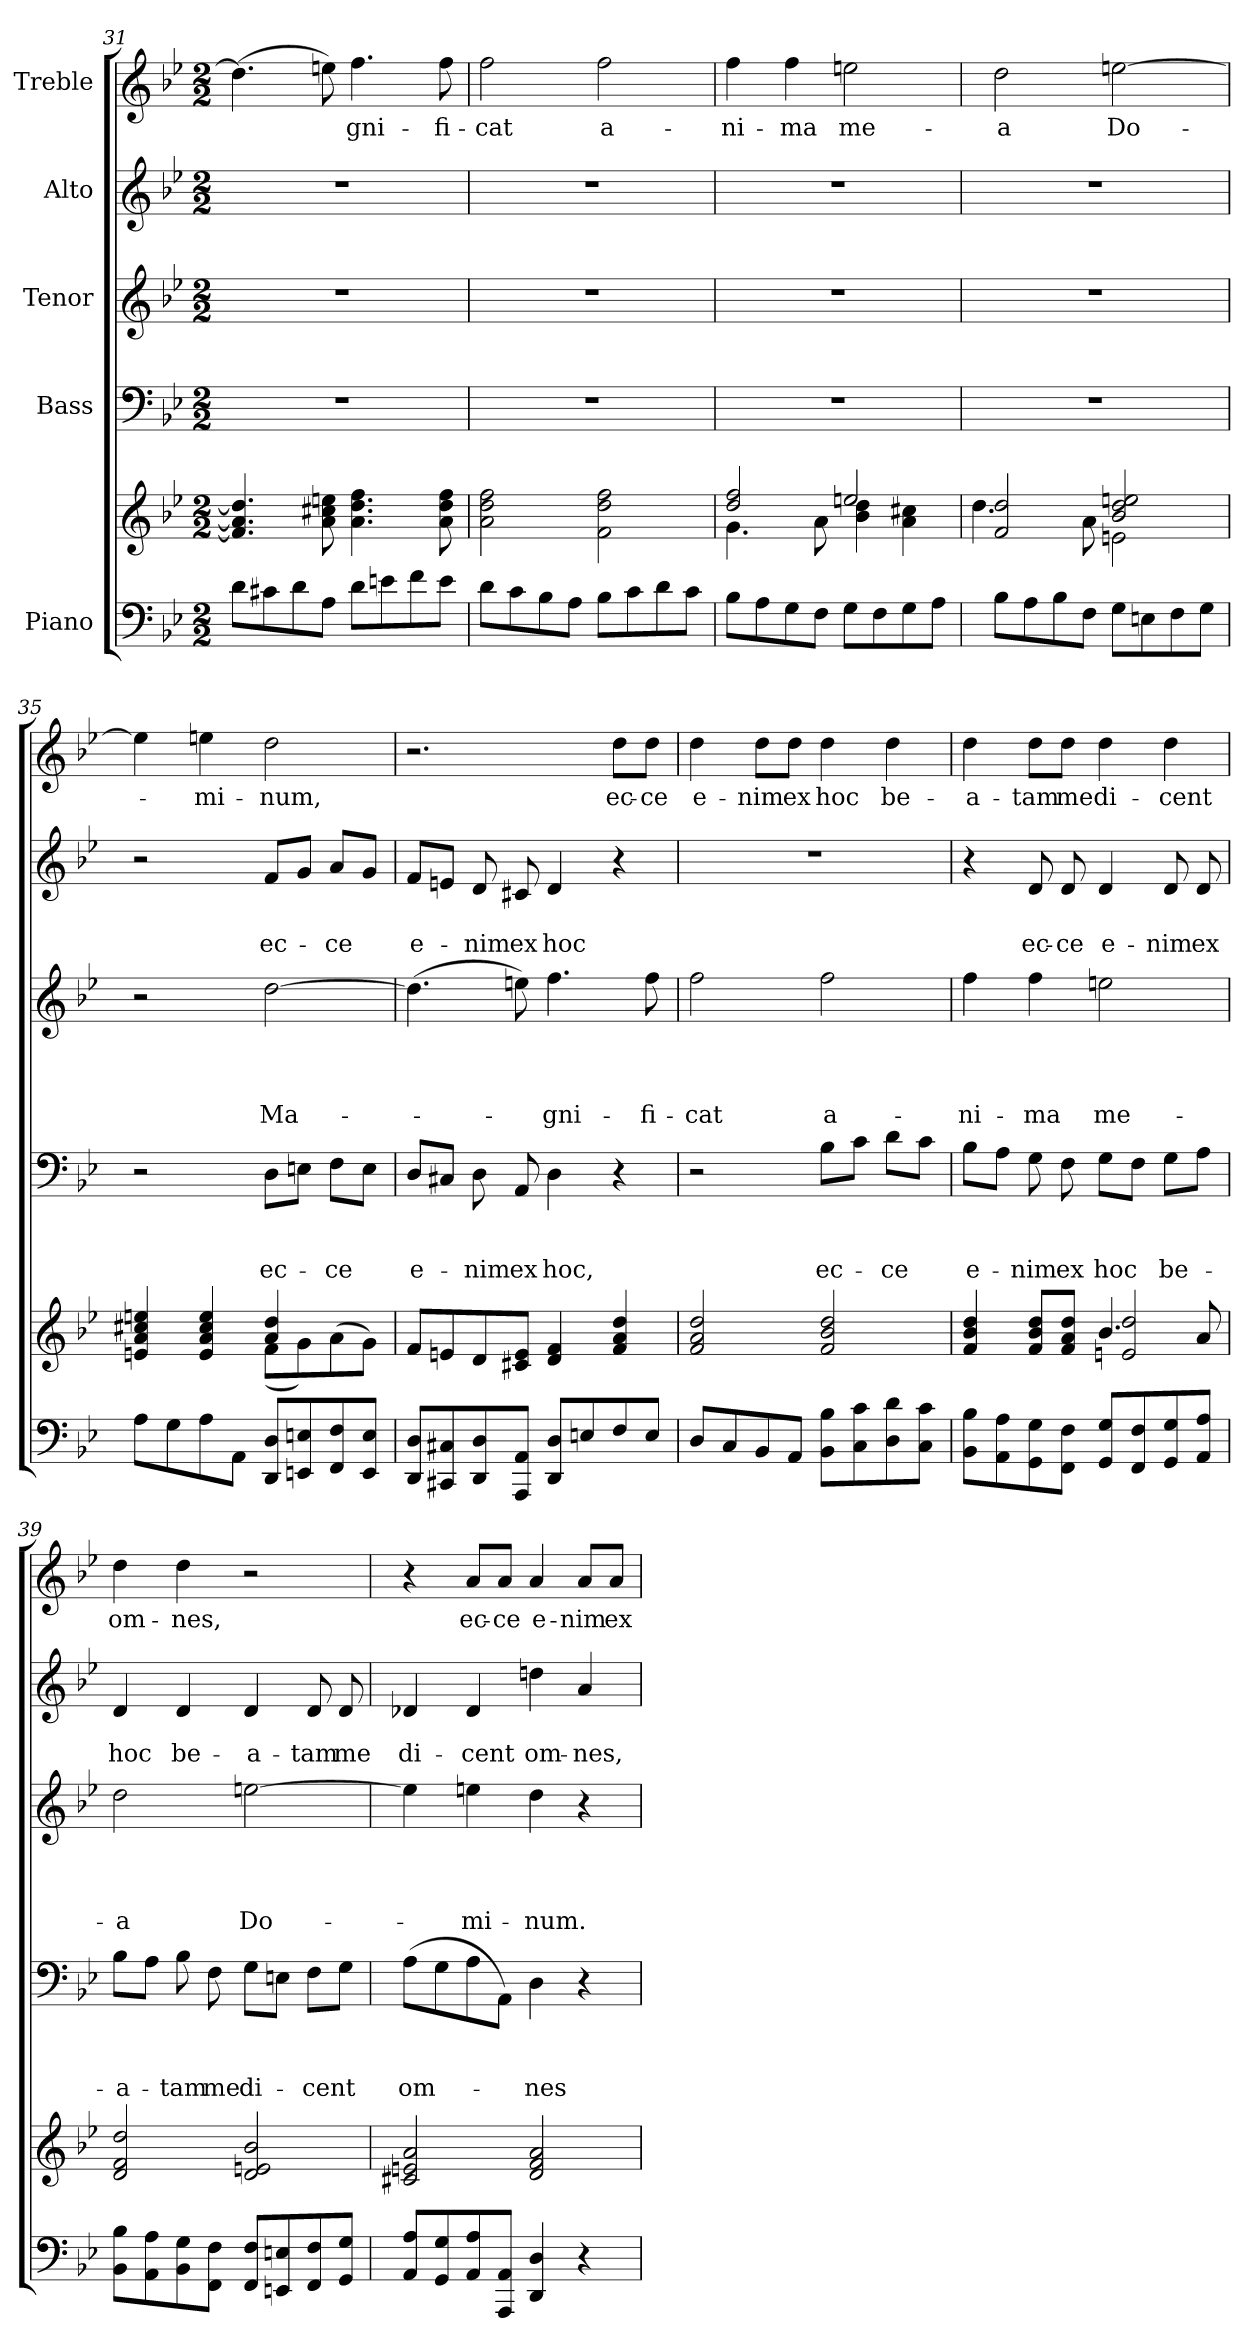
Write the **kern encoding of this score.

**kern	**kern	**kern	**text	**text	**text	**kern	**text	**text	**text	**text	**kern	**text	**text	**kern	**text
*part5	*part5	*part4	*part4	*part4	*part4	*part3	*part3	*part3	*part3	*part3	*part2	*part2	*part2	*part1	*part1
*staff6	*staff5	*staff4	*staff4	*staff4	*staff4	*staff3	*staff3	*staff3	*staff3	*staff3	*staff2	*staff2	*staff2	*staff1	*staff1
*I"Piano	*	*I"Bass	*	*	*	*I"Tenor	*	*	*	*	*I"Alto	*	*	*I"Treble	*
*clefF4	*clefG2	*clefF4	*	*	*	*clefG2	*	*	*	*	*clefG2	*	*	*clefG2	*
*	*	*	*	*	*	*ITrd7c12	*	*	*	*	*	*	*	*	*
*k[b-e-]	*k[b-e-]	*k[b-e-]	*	*	*	*k[b-e-]	*	*	*	*	*k[b-e-]	*	*	*k[b-e-]	*
*B-:	*B-:	*B-:	*	*	*	*B-:	*	*	*	*	*B-:	*	*	*B-:	*
*M2/2	*M2/2	*M2/2	*	*	*	*M2/2	*	*	*	*	*M2/2	*	*	*M2/2	*
=31	=31	=31	=31	=31	=31	=31	=31	=31	=31	=31	=31	=31	=31	=31	=31
*	*^	*	*	*	*	*	*	*	*	*	*	*	*	*	*
8d\L	4.f/] 4.a/] 4.dd/]	1ryy	1r	.	.	.	1r	.	.	.	.	1r	.	.	(>4.dd\]	.
8c#X\	.	.	.	.	.	.	.	.	.	.	.	.	.	.	.	.
8d\	.	.	.	.	.	.	.	.	.	.	.	.	.	.	.	.
8A\J	8a\ 8cc#X\ 8een\	.	.	.	.	.	.	.	.	.	.	.	.	.	8een\)	.
!	!	!	!	!	!	!	!	!	!	!	!	!	!	!	!	!LO:LY:b
8d\L	4.a\ 4.dd\ 4.ff\	.	.	.	.	.	.	.	.	.	.	.	.	.	4.ff\	-gni-
8en\	.	.	.	.	.	.	.	.	.	.	.	.	.	.	.	.
8f\	.	.	.	.	.	.	.	.	.	.	.	.	.	.	.	.
!	!	!	!	!	!	!	!	!	!	!	!	!	!	!	!	!LO:LY:b
8e\J	8a\ 8dd\ 8ff\	.	.	.	.	.	.	.	.	.	.	.	.	.	8ff\	-fi-
!!LO:PB:g=z
=32	=32	=32	=32	=32	=32	=32	=32	=32	=32	=32	=32	=32	=32	=32	=32	=32
!	!	!	!	!	!	!	!	!	!	!	!	!	!	!	!	!LO:LY:b
8d\L	2a\ 2dd\ 2ff\	1ryy	1r	.	.	.	1r	.	.	.	.	1r	.	.	2ff\	-cat
8c\	.	.	.	.	.	.	.	.	.	.	.	.	.	.	.	.
8B-\	.	.	.	.	.	.	.	.	.	.	.	.	.	.	.	.
8A\J	.	.	.	.	.	.	.	.	.	.	.	.	.	.	.	.
!	!	!	!	!	!	!	!	!	!	!	!	!	!	!	!	!LO:LY:b
8B-\L	2f\ 2dd\ 2ff\	.	.	.	.	.	.	.	.	.	.	.	.	.	2ff\	a-
8c\	.	.	.	.	.	.	.	.	.	.	.	.	.	.	.	.
8d\	.	.	.	.	.	.	.	.	.	.	.	.	.	.	.	.
8c\J	.	.	.	.	.	.	.	.	.	.	.	.	.	.	.	.
=33	=33	=33	=33	=33	=33	=33	=33	=33	=33	=33	=33	=33	=33	=33	=33	=33
!	!	!	!	!	!	!	!	!	!	!	!	!	!	!	!	!LO:LY:b
8B-\L	2dd/ 2ff/	4.g\	1r	.	.	.	1r	.	.	.	.	1r	.	.	4ff\	-ni-
8A\	.	.	.	.	.	.	.	.	.	.	.	.	.	.	.	.
!	!	!	!	!	!	!	!	!	!	!	!	!	!	!	!	!LO:LY:b
8G\	.	.	.	.	.	.	.	.	.	.	.	.	.	.	4ff\	-ma
8F\J	.	8a\	.	.	.	.	.	.	.	.	.	.	.	.	.	.
!	!	!	!	!	!	!	!	!	!	!	!	!	!	!	!	!LO:LY:b
8G\L	2een/	4b-\ 4dd\	.	.	.	.	.	.	.	.	.	.	.	.	2een\	me-
8F\	.	.	.	.	.	.	.	.	.	.	.	.	.	.	.	.
8G\	.	4a\ 4cc#X\	.	.	.	.	.	.	.	.	.	.	.	.	.	.
8A\J	.	.	.	.	.	.	.	.	.	.	.	.	.	.	.	.
=34	=34	=34	=34	=34	=34	=34	=34	=34	=34	=34	=34	=34	=34	=34	=34	=34
!	!	!	!	!	!	!	!	!	!	!	!	!	!	!	!	!LO:LY:b
8B-\L	2f/ 2dd/	4.dd\	1r	.	.	.	1r	.	.	.	.	1r	.	.	2dd\	-a
8A\	.	.	.	.	.	.	.	.	.	.	.	.	.	.	.	.
8B-\	.	.	.	.	.	.	.	.	.	.	.	.	.	.	.	.
8F\J	.	8a\	.	.	.	.	.	.	.	.	.	.	.	.	.	.
!	!	!	!	!	!	!	!	!	!	!	!	!	!	!	!	!LO:LY:b
8G\L	2b-/ 2dd/ 2een/	2en\	.	.	.	.	.	.	.	.	.	.	.	.	[>2een\	Do-
8En\	.	.	.	.	.	.	.	.	.	.	.	.	.	.	.	.
8F\	.	.	.	.	.	.	.	.	.	.	.	.	.	.	.	.
8G\J	.	.	.	.	.	.	.	.	.	.	.	.	.	.	.	.
=35	=35	=35	=35	=35	=35	=35	=35	=35	=35	=35	=35	=35	=35	=35	=35	=35
8A\L	4en/ 4a/ 4cc#X/ 4een/	2ryy	2r	.	.	.	2r	.	.	.	.	2r	.	.	4ee\]	.
8G\	.	.	.	.	.	.	.	.	.	.	.	.	.	.	.	.
!	!	!	!	!	!	!	!	!	!	!	!	!	!	!	!	!LO:LY:b
8A\	4e/ 4a/ 4cc#/ 4ee/	.	.	.	.	.	.	.	.	.	.	.	.	.	4een\	-mi-
8AA\J	.	.	.	.	.	.	.	.	.	.	.	.	.	.	.	.
!	!	!	!	!	!	!LO:LY:b	!	!	!	!	!LO:LY:b	!	!	!LO:LY:b	!	!LO:LY:b
8DD/ 8D/L	4a/ 4dd/	(<8f\L	8D\L	.	.	ec-	[>2d\	.	.	.	Ma-	8f/L	.	ec-	2dd\	-num,
8EEn/ 8En/	.	8g\)	8En\J	.	.	.	.	.	.	.	.	8g/J	.	.	.	.
!	!	!	!	!	!	!LO:LY:b	!	!	!	!	!	!	!	!LO:LY:b	!	!
8FF/ 8F/	4ryy	(<8a\	8F\L	.	.	-ce	.	.	.	.	.	8a/L	.	-ce	.	.
8EE/ 8E/J	.	8g\J)	8E\J	.	.	.	.	.	.	.	.	8g/J	.	.	.	.
=36	=36	=36	=36	=36	=36	=36	=36	=36	=36	=36	=36	=36	=36	=36	=36	=36
!	!	!	!	!	!	!LO:LY:b	!	!	!	!	!	!	!	!LO:LY:b	!	!
8DD/ 8D/L	8f/L	1ryy	8D/L	.	.	e-	(>4.d\]	.	.	.	.	8f/L	.	e-	2.r	.
8CC#X/ 8C#X/	8en/	.	8C#X/J	.	.	.	.	.	.	.	.	8en/J	.	.	.	.
!	!	!	!	!	!	!LO:LY:b	!	!	!	!	!	!	!	!LO:LY:b	!	!
8DD/ 8D/	8d/	.	8D\	.	.	-nim	.	.	.	.	.	8d/	.	-nim	.	.
!	!	!	!	!	!	!LO:LY:b	!	!	!	!	!	!	!	!LO:LY:b	!	!
8AAA/ 8AA/J	8c#X/ 8e/J	.	8AA/	.	.	ex	8en\)	.	.	.	.	8c#X/	.	ex	.	.
!	!	!	!	!	!	!LO:LY:b	!	!	!	!	!LO:LY:b	!	!	!LO:LY:b	!	!
8DD/ 8D/L	4d/ 4f/	.	4D\	.	.	hoc,	4.f\	.	.	.	-gni-	4d/	.	hoc	.	.
8En/	.	.	.	.	.	.	.	.	.	.	.	.	.	.	.	.
!	!	!	!	!	!	!	!	!	!	!	!	!	!	!	!	!LO:LY:b
8F/	4f/ 4a/ 4dd/	.	4r	.	.	.	.	.	.	.	.	4r	.	.	8dd\L	ec-
!	!	!	!	!	!	!	!	!	!	!	!LO:LY:b	!	!	!	!	!LO:LY:b
8E/J	.	.	.	.	.	.	8f\	.	.	.	-fi-	.	.	.	8dd\J	-ce
!!LO:LB:g=z
=37	=37	=37	=37	=37	=37	=37	=37	=37	=37	=37	=37	=37	=37	=37	=37	=37
!	!	!	!	!	!	!	!	!	!	!	!LO:LY:b	!	!	!	!	!LO:LY:b
8D/L	2f/ 2a/ 2dd/	1ryy	2r	.	.	.	2f\	.	.	.	-cat	1r	.	.	4dd\	e-
8C/	.	.	.	.	.	.	.	.	.	.	.	.	.	.	.	.
!	!	!	!	!	!	!	!	!	!	!	!	!	!	!	!	!LO:LY:b
8BB-/	.	.	.	.	.	.	.	.	.	.	.	.	.	.	8dd\L	-nim
!	!	!	!	!	!	!	!	!	!	!	!	!	!	!	!	!LO:LY:b
8AA/J	.	.	.	.	.	.	.	.	.	.	.	.	.	.	8dd\J	ex
!	!	!	!	!	!	!LO:LY:b	!	!	!	!	!LO:LY:b	!	!	!	!	!LO:LY:b
8BB-\ 8B-\L	2f/ 2b-/ 2dd/	.	8B-\L	.	.	ec-	2f\	.	.	.	a-	.	.	.	4dd\	hoc
8C\ 8c\	.	.	8c\J	.	.	.	.	.	.	.	.	.	.	.	.	.
!	!	!	!	!	!	!LO:LY:b	!	!	!	!	!	!	!	!	!	!LO:LY:b
8D\ 8d\	.	.	8d\L	.	.	-ce	.	.	.	.	.	.	.	.	4dd\	be-
8C\ 8c\J	.	.	8c\J	.	.	.	.	.	.	.	.	.	.	.	.	.
=38	=38	=38	=38	=38	=38	=38	=38	=38	=38	=38	=38	=38	=38	=38	=38	=38
!	!	!	!	!	!	!LO:LY:b	!	!	!	!	!LO:LY:b	!	!	!	!	!LO:LY:b
8BB-\ 8B-\L	4f/ 4b-/ 4dd/	2ryy	8B-\L	.	.	e-	4f\	.	.	.	-ni-	4r	.	.	4dd\	-a-
8AA\ 8A\	.	.	8A\J	.	.	.	.	.	.	.	.	.	.	.	.	.
!	!	!	!	!	!	!LO:LY:b	!	!	!	!	!LO:LY:b	!	!	!LO:LY:b	!	!LO:LY:b
8GG\ 8G\	8f/ 8b-/ 8dd/L	.	8G\	.	.	-nim	4f\	.	.	.	-ma	8d/	.	ec-	8dd\L	-tam
!	!	!	!	!	!	!LO:LY:b	!	!	!	!	!	!	!	!LO:LY:b	!	!LO:LY:b
8FF\ 8F\J	8f/ 8a/ 8dd/J	.	8F\	.	.	ex	.	.	.	.	.	8d/	.	-ce	8dd\J	me
!	!	!	!	!	!	!LO:LY:b	!	!	!	!	!LO:LY:b	!	!	!LO:LY:b	!	!LO:LY:b
8GG/ 8G/L	4.b-/	2en/ 2dd/	8G\L	.	.	hoc	2en\	.	.	.	me-	4d/	.	e-	4dd\	di-
8FF/ 8F/	.	.	8F\J	.	.	.	.	.	.	.	.	.	.	.	.	.
!	!	!	!	!	!	!LO:LY:b	!	!	!	!	!	!	!	!LO:LY:b	!	!LO:LY:b
8GG/ 8G/	.	.	8G\L	.	.	be-	.	.	.	.	.	8d/	.	-nim	4dd\	-cent
!	!	!	!	!	!	!	!	!	!	!	!	!	!	!LO:LY:b	!	!
8AA/ 8A/J	8a/	.	8A\J	.	.	.	.	.	.	.	.	8d/	.	ex	.	.
=39	=39	=39	=39	=39	=39	=39	=39	=39	=39	=39	=39	=39	=39	=39	=39	=39
!	!	!	!	!	!	!LO:LY:b	!	!	!	!	!LO:LY:b	!	!	!LO:LY:b	!	!LO:LY:b
8BB-\ 8B-\L	2d/ 2f/ 2dd/	1ryy	8B-\L	.	.	-a-	2d\	.	.	.	-a	4d/	.	hoc	4dd\	om-
8AA\ 8A\	.	.	8A\J	.	.	.	.	.	.	.	.	.	.	.	.	.
!	!	!	!	!	!	!LO:LY:b	!	!	!	!	!	!	!	!LO:LY:b	!	!LO:LY:b
8BB-\ 8G\	.	.	8B-\	.	.	-tam	.	.	.	.	.	4d/	.	be-	4dd\	-nes,
!	!	!	!	!	!	!LO:LY:b	!	!	!	!	!	!	!	!	!	!
8FF\ 8F\J	.	.	8F\	.	.	me	.	.	.	.	.	.	.	.	.	.
!	!	!	!	!	!	!LO:LY:b	!	!	!	!	!LO:LY:b	!	!	!LO:LY:b	!	!
8FF/ 8F/L	2d/ 2en/ 2b-/	.	8G\L	.	.	di-	[>2en\	.	.	.	Do-	4d/	.	-a-	2r	.
8EEn/ 8En/	.	.	8En\J	.	.	.	.	.	.	.	.	.	.	.	.	.
!	!	!	!	!	!	!LO:LY:b	!	!	!	!	!	!	!	!LO:LY:b	!	!
8FF/ 8F/	.	.	8F\L	.	.	-cent	.	.	.	.	.	8d/	.	-tam	.	.
!	!	!	!	!	!	!	!	!	!	!	!	!	!	!LO:LY:b	!	!
8GG/ 8G/J	.	.	8G\J	.	.	.	.	.	.	.	.	8d/	.	me	.	.
=40	=40	=40	=40	=40	=40	=40	=40	=40	=40	=40	=40	=40	=40	=40	=40	=40
!	!	!	!	!	!	!LO:LY:b	!	!	!	!	!	!	!	!LO:LY:b	!	!
8AA/ 8A/L	2c#X/ 2en/ 2a/	1ryy	(>8A\L	.	.	om-	4e\]	.	.	.	.	4d-X/	.	di-	4r	.
8GG/ 8G/	.	.	8G\	.	.	.	.	.	.	.	.	.	.	.	.	.
!	!	!	!	!	!	!	!	!	!	!	!LO:LY:b	!	!	!LO:LY:b	!	!LO:LY:b
8AA/ 8A/	.	.	8A\	.	.	.	4en\	.	.	.	-mi-	4d-/	.	-cent	8a/L	ec-
!	!	!	!	!	!	!	!	!	!	!	!	!	!	!	!	!LO:LY:b
8AAA/ 8AA/J	.	.	8AA\J)	.	.	.	.	.	.	.	.	.	.	.	8a/J	-ce
!	!	!	!	!	!	!LO:LY:b	!	!	!	!	!LO:LY:b	!	!	!LO:LY:b	!	!LO:LY:b
4DD/ 4D/	2d/ 2f/ 2a/	.	4D\	.	.	-nes	4d\	.	.	.	-num.	4ddni\	.	om-	4a/	e-
!	!	!	!	!	!	!	!	!	!	!	!	!	!	!LO:LY:b	!	!LO:LY:b
4r	.	.	4r	.	.	.	4r	.	.	.	.	4a/	.	-nes,	8a/L	-nim
!	!	!	!	!	!	!	!	!	!	!	!	!	!	!	!	!LO:LY:b
.	.	.	.	.	.	.	.	.	.	.	.	.	.	.	8a/J	ex-
*	*v	*v	*	*	*	*	*	*	*	*	*	*	*	*	*	*
=	=	=	=	=	=	=	=	=	=	=	=	=	=	=	=
*-	*-	*-	*-	*-	*-	*-	*-	*-	*-	*-	*-	*-	*-	*-	*-
